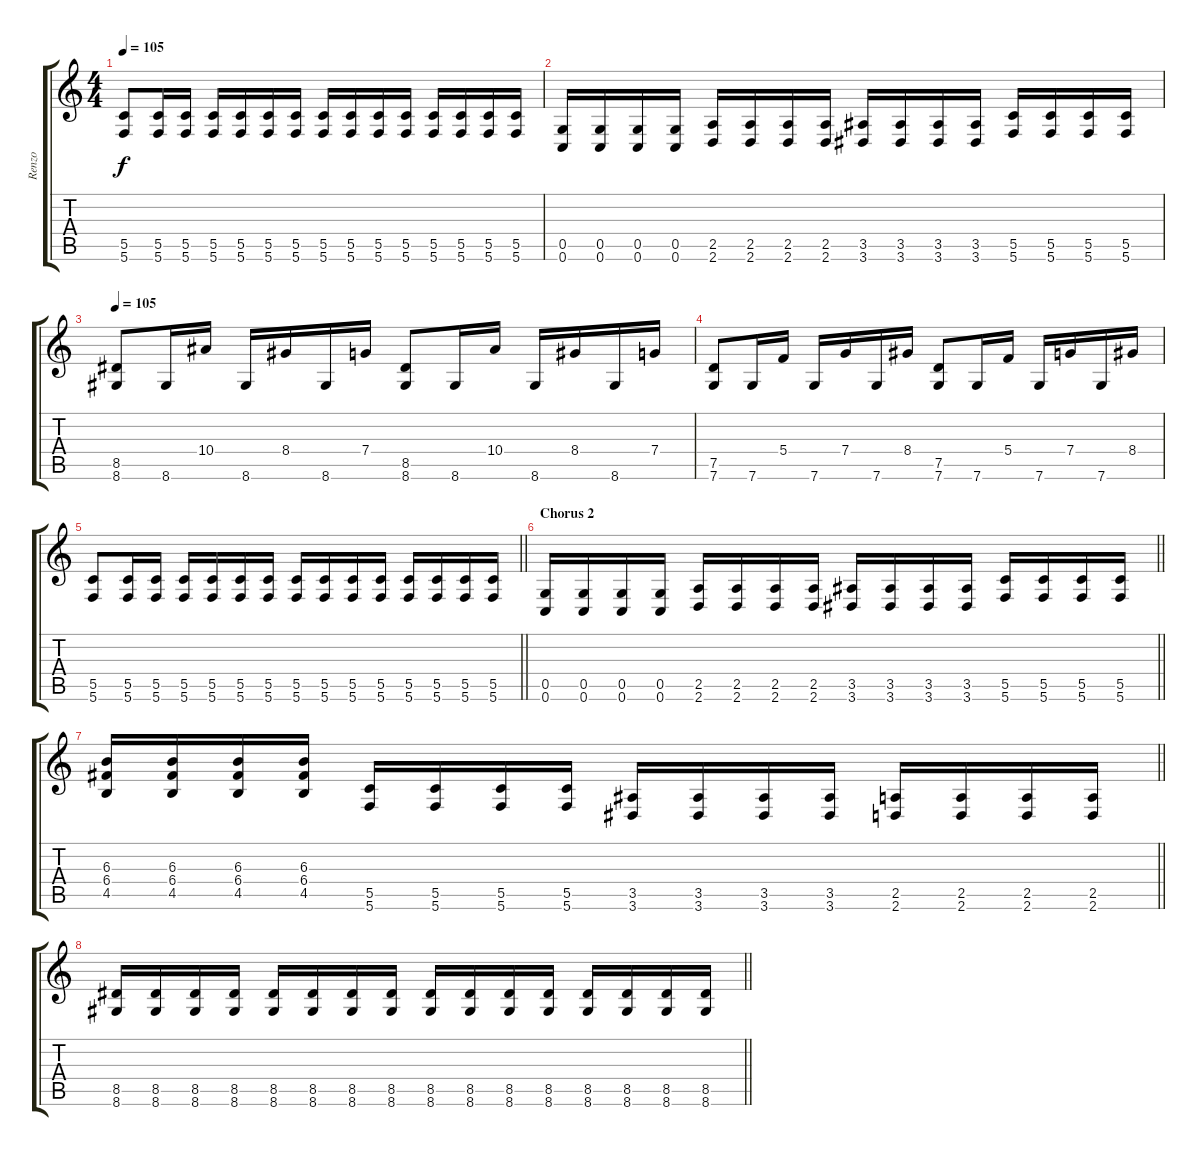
\track ("Renzo" "Renzo") {instrument overdrivenguitar}
\staff {score tabs}
\tuning (D4 A3 F3 C3 G2 C2) {hide}
\ts (4 4)
\tempo 105
\clef g2
\ks c
(5.5 5.6).8{dy f} (5.5 5.6).16 (5.5 5.6).16 (5.5 5.6).16 (5.5 5.6).16 (5.5 5.6).16 (5.5 5.6).16 (5.5 5.6).16 (5.5 5.6).16 (5.5 5.6).16 (5.5 5.6).16 (5.5 5.6).16 (5.5 5.6).16 (5.5 5.6).16 (5.5 5.6).16 |
(0.5 0.6).16 (0.5 0.6).16 (0.5 0.6).16 (0.5 0.6).16 (2.5 2.6).16 (2.5 2.6).16 (2.5 2.6).16 (2.5 2.6).16 (3.5 3.6).16 (3.5 3.6).16 (3.5 3.6).16 (3.5 3.6).16 (5.5 5.6).16 (5.5 5.6).16 (5.5 5.6).16 (5.5 5.6).16 |
\tempo 105
(8.5 8.6).8 8.6.16 10.4.16 8.6.16 8.4.16 8.6.16 7.4.16 (8.5 8.6).8 8.6.16 10.4.16 8.6.16 8.4.16 8.6.16 7.4.16 |
(7.5 7.6).8 7.6.16 5.4.16 7.6.16 7.4.16 7.6.16 8.4.16 (7.5 7.6).8 7.6.16 5.4.16 7.6.16 7.4.16 7.6.16 8.4.16 |
\barLineRight lightlight
(5.5 5.6).8 (5.5 5.6).16 (5.5 5.6).16 (5.5 5.6).16 (5.5 5.6).16 (5.5 5.6).16 (5.5 5.6).16 (5.5 5.6).16 (5.5 5.6).16 (5.5 5.6).16 (5.5 5.6).16 (5.5 5.6).16 (5.5 5.6).16 (5.5 5.6).16 (5.5 5.6).16 |
\section ("" "Chorus 2")
\barLineRight lightlight
(0.5 0.6).16 (0.5 0.6).16 (0.5 0.6).16 (0.5 0.6).16 (2.5 2.6).16 (2.5 2.6).16 (2.5 2.6).16 (2.5 2.6).16 (3.5 3.6).16 (3.5 3.6).16 (3.5 3.6).16 (3.5 3.6).16 (5.5 5.6).16 (5.5 5.6).16 (5.5 5.6).16 (5.5 5.6).16 |
\barLineRight lightlight
(6.3 6.4 4.5).16 (6.3 6.4 4.5).16 (6.3 6.4 4.5).16 (6.3 6.4 4.5).16 (5.5 5.6).16 (5.5 5.6).16 (5.5 5.6).16 (5.5 5.6).16 (3.5 3.6).16 (3.5 3.6).16 (3.5 3.6).16 (3.5 3.6).16 (2.5 2.6).16 (2.5 2.6).16 (2.5 2.6).16 (2.5 2.6).16 |
\barLineRight lightlight
(8.5 8.6).16 (8.5 8.6).16 (8.5 8.6).16 (8.5 8.6).16 (8.5 8.6).16 (8.5 8.6).16 (8.5 8.6).16 (8.5 8.6).16 (8.5 8.6).16 (8.5 8.6).16 (8.5 8.6).16 (8.5 8.6).16 (8.5 8.6).16 (8.5 8.6).16 (8.5 8.6).16 (8.5 8.6).16
